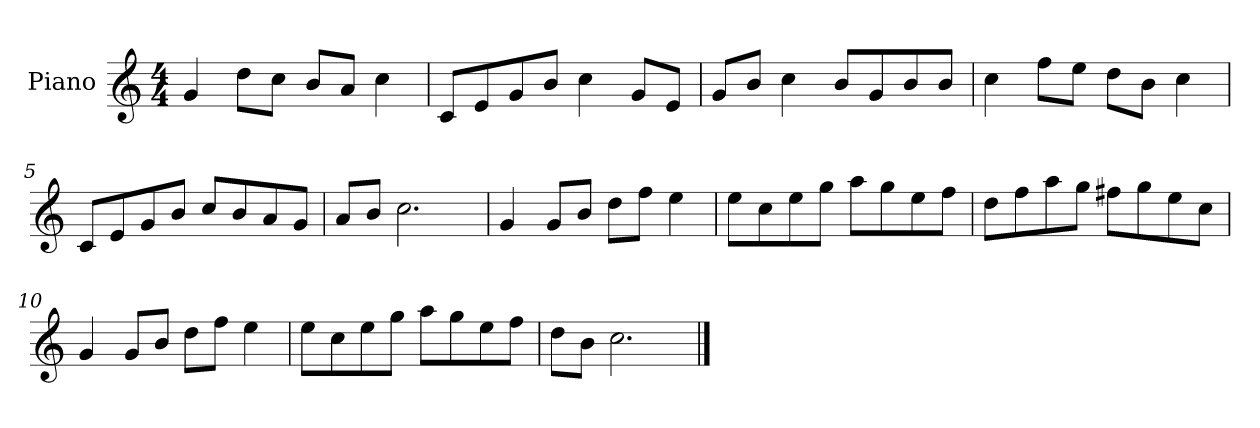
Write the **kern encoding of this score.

**kern
*part1
*staff1
*I"Piano
*I'P-no
*clefG2
*k[]
*M4/4
*MM90
=1
4g/
8dd\L
8cc\J
8b/L
8a/J
4cc\
=2
8c/L
8e/
8g/
8b/J
4cc\
8g/L
8e/J
=3
8g/L
8b/J
4cc\
8b/L
8g/
8b/
8b/J
=4
4cc\
8ff\L
8ee\J
8dd\L
8b\J
4cc\
=5
8c/L
8e/
8g/
8b/J
8cc/L
8b/
8a/
8g/J
=6
8a/L
8b/J
2.cc\
!!LO:LB:g=z
=7
4g/
8g/L
8b/J
8dd\L
8ff\J
4ee\
=8
8ee\L
8cc\
8ee\
8gg\J
8aa\L
8gg\
8ee\
8ff\J
=9
8dd\L
8ff\
8aa\
8gg\J
8ff#X\L
8gg\
8ee\
8cc\J
=10
4g/
8g/L
8b/J
8dd\L
8ff\J
4ee\
=11
8ee\L
8cc\
8ee\
8gg\J
8aa\L
8gg\
8ee\
8ff\J
=12
8dd\L
8b\J
2.cc\
==
*-
